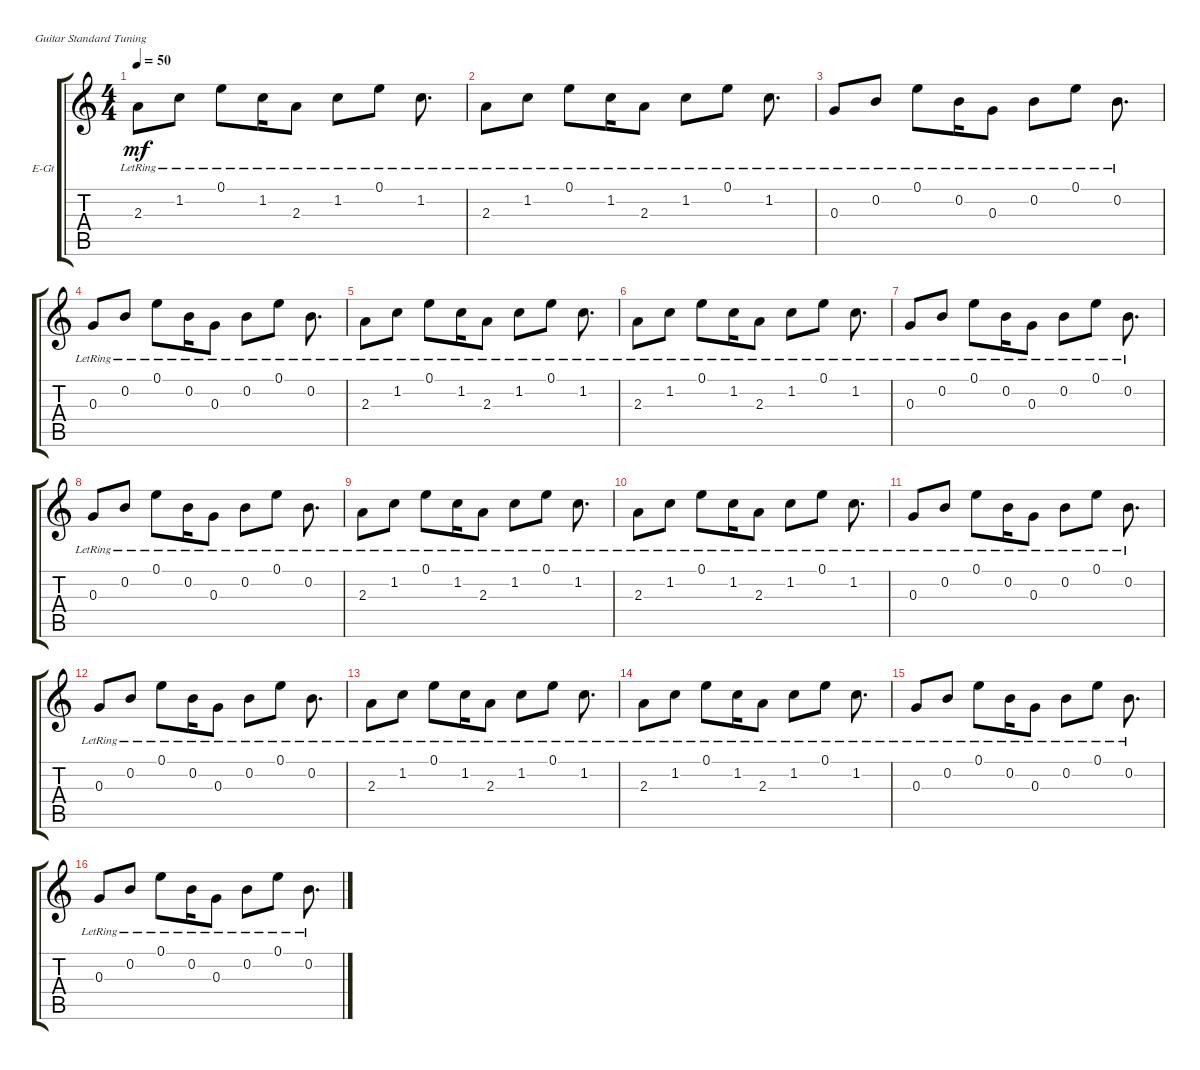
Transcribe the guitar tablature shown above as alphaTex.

\defaultSystemsLayout 4
\bracketExtendMode groupsimilarinstruments
\firstSystemTrackNameOrientation horizontal
\otherSystemsTrackNameOrientation horizontal
\track ("Катя" "E-Gt") {instrument electricguitarclean}
\staff {score tabs}
\tuning (E4 B3 G3 D3 A2 E2)
\ts (4 4)
\tempo 50
\clef g2
\ks c
2.3{lr}.8{dy mf instrument electricguitarclean} 1.2{lr}.8 0.1{lr}.8 1.2{lr}.16 2.3{lr}.8 1.2{lr}.8 0.1{lr}.8 1.2{lr}.8{d} |
2.3{lr}.8 1.2{lr}.8 0.1{lr}.8 1.2{lr}.16 2.3{lr}.8 1.2{lr}.8 0.1{lr}.8 1.2{lr}.8{d} |
0.3{lr}.8 0.2{lr}.8 0.1{lr}.8 0.2{lr}.16 0.3{lr}.8 0.2{lr}.8 0.1{lr}.8 0.2{lr}.8{d} |
0.3{lr}.8 0.2{lr}.8 0.1{lr}.8 0.2{lr}.16 0.3{lr}.8 0.2{lr}.8 0.1{lr}.8 0.2{lr}.8{d} |
2.3{lr}.8 1.2{lr}.8 0.1{lr}.8 1.2{lr}.16 2.3{lr}.8 1.2{lr}.8 0.1{lr}.8 1.2{lr}.8{d} |
2.3{lr}.8 1.2{lr}.8 0.1{lr}.8 1.2{lr}.16 2.3{lr}.8 1.2{lr}.8 0.1{lr}.8 1.2{lr}.8{d} |
0.3{lr}.8 0.2{lr}.8 0.1{lr}.8 0.2{lr}.16 0.3{lr}.8 0.2{lr}.8 0.1{lr}.8 0.2{lr}.8{d} |
0.3{lr}.8 0.2{lr}.8 0.1{lr}.8 0.2{lr}.16 0.3{lr}.8 0.2{lr}.8 0.1{lr}.8 0.2{lr}.8{d} |
2.3{lr}.8 1.2{lr}.8 0.1{lr}.8 1.2{lr}.16 2.3{lr}.8 1.2{lr}.8 0.1{lr}.8 1.2{lr}.8{d} |
2.3{lr}.8 1.2{lr}.8 0.1{lr}.8 1.2{lr}.16 2.3{lr}.8 1.2{lr}.8 0.1{lr}.8 1.2{lr}.8{d} |
0.3{lr}.8 0.2{lr}.8 0.1{lr}.8 0.2{lr}.16 0.3{lr}.8 0.2{lr}.8 0.1{lr}.8 0.2{lr}.8{d} |
0.3{lr}.8 0.2{lr}.8 0.1{lr}.8 0.2{lr}.16 0.3{lr}.8 0.2{lr}.8 0.1{lr}.8 0.2{lr}.8{d} |
2.3{lr}.8 1.2{lr}.8 0.1{lr}.8 1.2{lr}.16 2.3{lr}.8 1.2{lr}.8 0.1{lr}.8 1.2{lr}.8{d} |
2.3{lr}.8 1.2{lr}.8 0.1{lr}.8 1.2{lr}.16 2.3{lr}.8 1.2{lr}.8 0.1{lr}.8 1.2{lr}.8{d} |
0.3{lr}.8 0.2{lr}.8 0.1{lr}.8 0.2{lr}.16 0.3{lr}.8 0.2{lr}.8 0.1{lr}.8 0.2{lr}.8{d} |
0.3{lr}.8 0.2{lr}.8 0.1{lr}.8 0.2{lr}.16 0.3{lr}.8 0.2{lr}.8 0.1{lr}.8 0.2{lr}.8{d}
